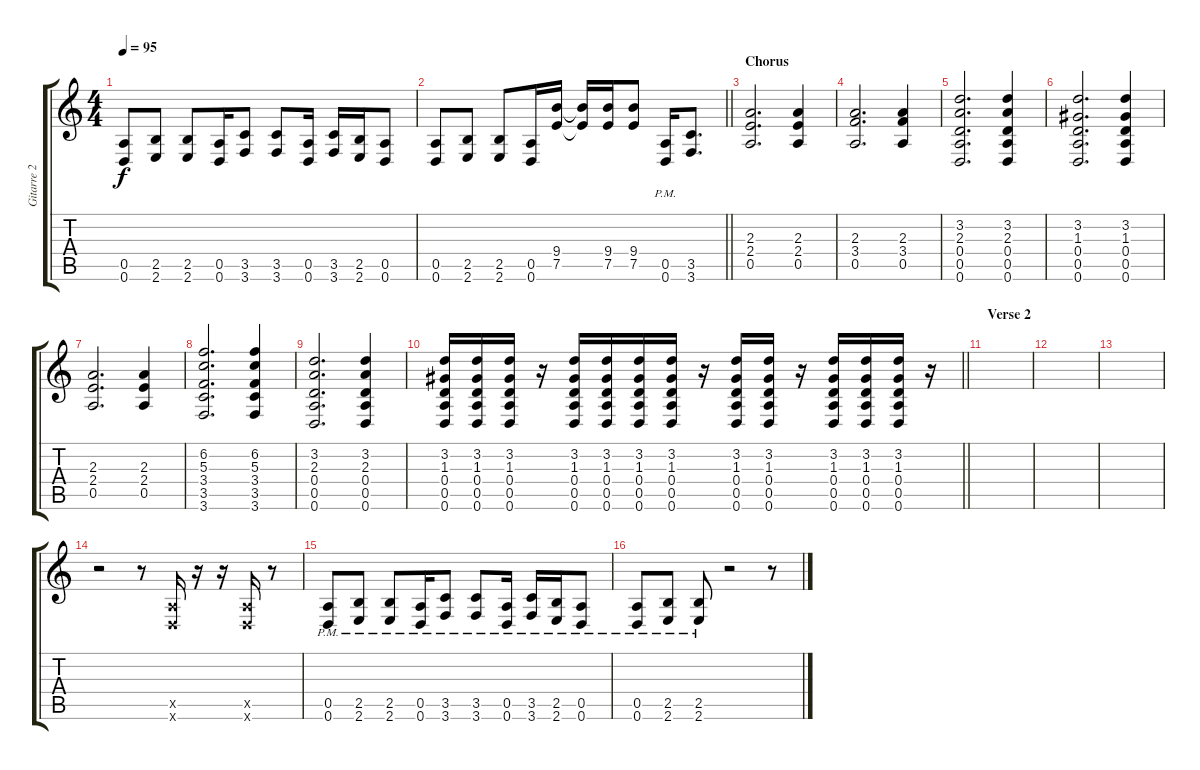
\track ("Gitarre 2" "Gitarre 2") {instrument distortionguitar}
\staff {score tabs}
\tuning (E4 B3 G3 D3 A2 D2) {hide}
\ts (4 4)
\tempo 95
\clef g2
\ks c
(0.5 0.6).8{dy f} (2.5 2.6).8 (2.5 2.6).8 (0.5 0.6).16 (3.5 3.6).8 (3.5 3.6).8 (0.5 0.6).16 (3.5 3.6).16 (2.5 2.6).16 (0.5 0.6).8 |
\barLineRight lightlight
(0.5 0.6).8 (2.5 2.6).8 (2.5 2.6).8 (0.5 0.6).16 (9.4 7.5).16 (9.4{t} 7.5{t}).16 (9.4 7.5).16 (9.4 7.5).8 (0.5{pm} 0.6{pm}).16 (3.5 3.6).8{d} |
\section ("" "Chorus")
(2.3 2.4 0.5).2{d} (2.3 2.4 0.5).4 |
(2.3 3.4 0.5).2{d} (2.3 3.4 0.5).4 |
(3.2 2.3 0.4 0.5 0.6).2{d} (3.2 2.3 0.4 0.5 0.6).4 |
(3.2 1.3 0.4 0.5 0.6).2{d} (3.2 1.3 0.4 0.5 0.6).4 |
(2.3 2.4 0.5).2{d} (2.3 2.4 0.5).4 |
(6.2 5.3 3.4 3.5 3.6).2{d} (6.2 5.3 3.4 3.5 3.6).4 |
(3.2 2.3 0.4 0.5 0.6).2{d} (3.2 2.3 0.4 0.5 0.6).4 |
\barLineRight lightlight
(3.2 1.3 0.4 0.5 0.6).16 (3.2 1.3 0.4 0.5 0.6).16 (3.2 1.3 0.4 0.5 0.6).16 r.16 (3.2 1.3 0.4 0.5 0.6).16 (3.2 1.3 0.4 0.5 0.6).16 (3.2 1.3 0.4 0.5 0.6).16 (3.2 1.3 0.4 0.5 0.6).16 r.16 (3.2 1.3 0.4 0.5 0.6).16 (3.2 1.3 0.4 0.5 0.6).16 r.16 (3.2 1.3 0.4 0.5 0.6).16 (3.2 1.3 0.4 0.5 0.6).16 (3.2 1.3 0.4 0.5 0.6).16 r.16 |
\section ("" "Verse 2")
|
|
|
r.2 r.8 (0.5{x} 0.6{x}).16 r.16 r.16 (0.5{x} 0.6{x}).16 r.8 |
(0.5{pm} 0.6{pm}).8 (2.5{pm} 2.6{pm}).8 (2.5 2.6{pm}).8 (0.5{pm} 0.6{pm}).16 (3.5{pm} 3.6{pm}).8 (3.5{pm} 3.6{pm}).8 (0.5{pm} 0.6{pm}).16 (3.5{pm} 3.6{pm}).16 (2.5{pm} 2.6{pm}).16 (0.5{pm} 0.6{pm}).8 |
(0.5{pm} 0.6{pm}).8 (2.5{pm} 2.6{pm}).8 (2.5{pm} 2.6{pm}).8 r.2 r.8
